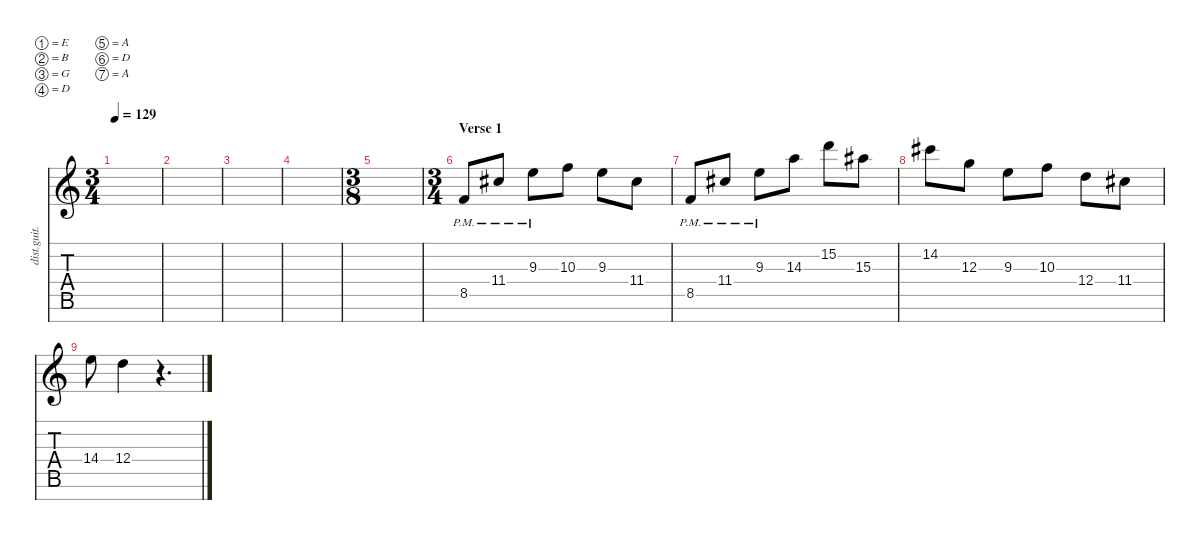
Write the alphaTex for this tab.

\defaultSystemsLayout 4
\hideDynamics
\bracketExtendMode nobrackets
\otherSystemsTrackNameOrientation horizontal
\track ("Electric Guitar" "dist.guit.") {instrument distortionguitar}
\staff {score tabs}
\tuning (E4 B3 G3 D3 A2 D2 A1)
\ts (3 4)
\tempo 129
\clef g2
\ks c
|
|
|
|
\ts (3 8)
\beaming (8 3)
|
\ts (3 4)
\beaming (8 2 2 2)
\section ("" "Verse 1")
8.5{pm}.8 11.4{pm acc #}.8 9.3{pm}.8 10.3.8 9.3.8 11.4{acc #}.8 |
8.5{pm}.8 11.4{pm acc #}.8 9.3{pm}.8 14.3.8 15.2.8 15.3{acc #}.8 |
14.2{acc #}.8 12.3.8 9.3.8 10.3.8 12.4.8 11.4{acc #}.8 |
14.4.8 12.4.4 r.4{d}
